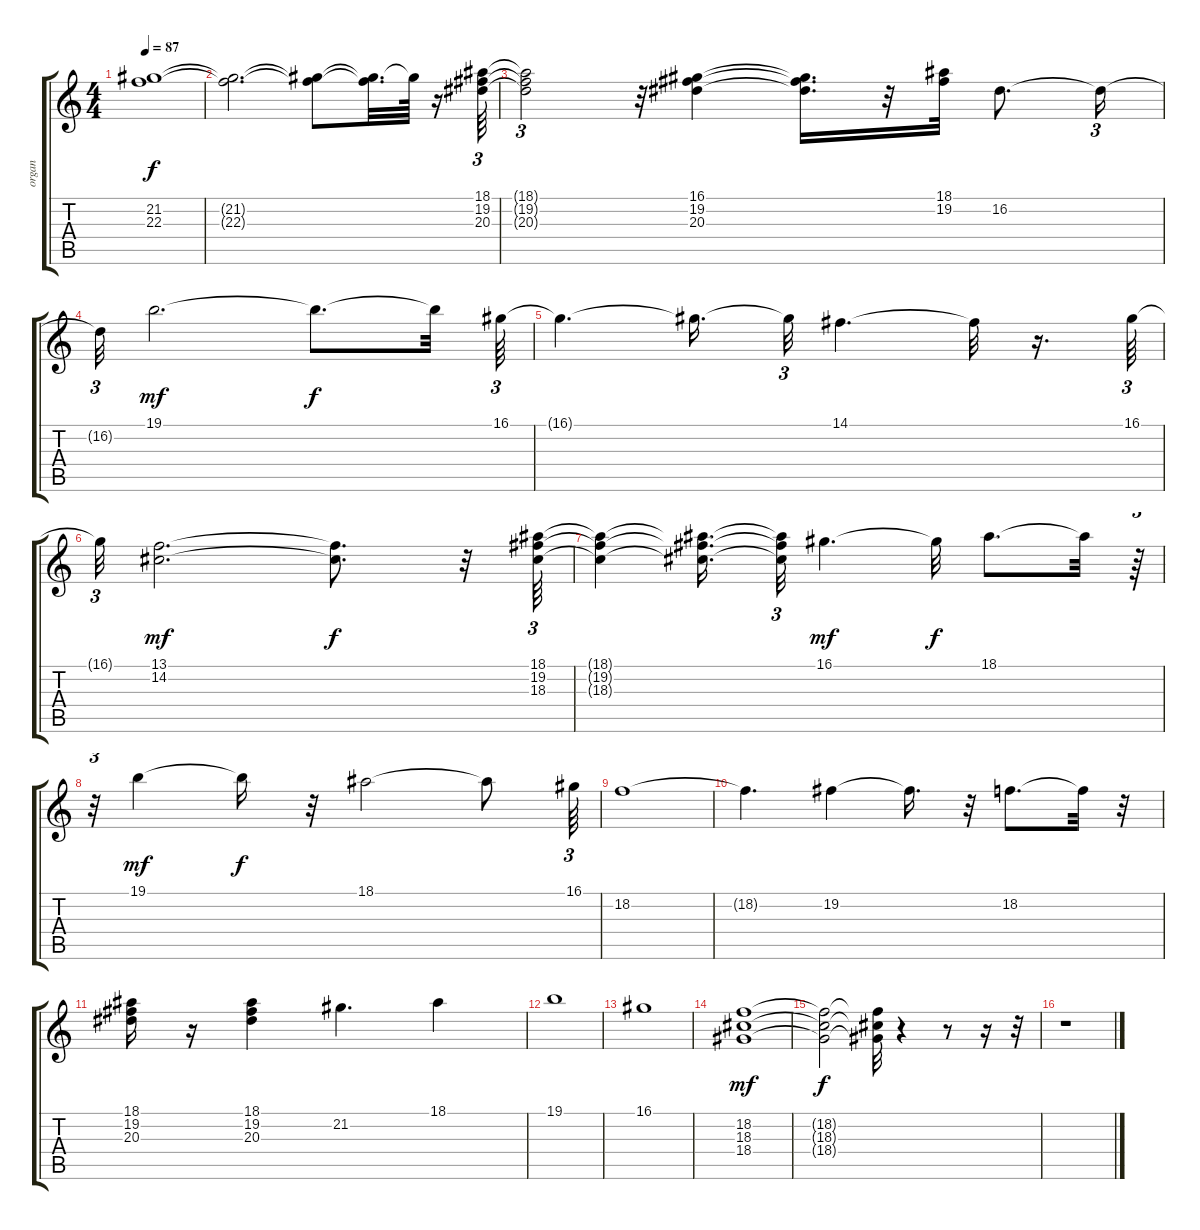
\track ("organ   " "organ   ") {instrument rockorgan}
\staff {score tabs}
\tuning (E4 B3 G3 D3 A2 E2) {hide}
\ts (4 4)
\tempo 87
\clef g2
\ks c
(21.2{t} 22.3{t}).1{dy f} |
(21.2{t} 22.3{t}).2{d} (21.2{t} 22.3{t}).8 (21.2{t} 22.3{t}).32{d} 21.2{t}.64 r.16 (18.1 19.2 20.3).64{tu (3 2)} |
(18.1{t} 19.2{t} 20.3{t}).2{tu (3 2)} r.32 (16.1 19.2 20.3).4 (16.1{t} 19.2{t} 20.3{t}).16{d} r.32 (18.1 19.2).32 16.2.8{d} 16.2{t}.16{tu (3 2)} |
16.2{t}.32{tu (3 2)} 19.1.2{d dy mf} 19.1{t}.8{d dy f} 19.1{t}.32 16.1.64{tu (3 2)} |
16.1{t}.4{d} 16.1{t}.16{d} 16.1{t}.32{tu (3 2)} 14.1.4{d} 14.1{t}.32 r.16{d} 16.1.64{tu (3 2)} |
16.1{t}.32{tu (3 2)} (13.1 14.2).2{d dy mf} (13.1{t} 14.2{t}).8{d dy f} r.32 (18.1 19.2 18.3).64{tu (3 2)} |
(18.1{t} 19.2{t} 18.3{t}).4 (18.1{t} 19.2{t} 18.3{t}).16{d} (18.1{t} 19.2{t} 18.3{t}).32{tu (3 2)} 16.1.4{d dy mf} 16.1{t}.32{dy f} 18.1.8{d} 18.1{t}.32 r.64{tu (3 2)} |
r.32{tu (3 2)} 19.1.4{dy mf} 19.1{t}.16{dy f} r.32 18.1.2 18.1{t}.8 16.1.64{tu (3 2)} |
18.2.1 |
18.2{t}.4{d} 19.2.4 19.2{t}.16{d} r.32 18.2.8{d} 18.2{t}.32 r.32 |
(18.1 19.2 20.3).16 r.16 (18.1 19.2 20.3).4 21.2.4{d} 18.1.4 |
19.1.1 |
16.1.1 |
(18.2 18.3 18.4).1{dy mf} |
(18.2{t} 18.3{t} 18.4{t}).2{dy f} (18.2{t} 18.3{t} 18.4{t}).32 r.4 r.8 r.16 r.32 |
r.1
